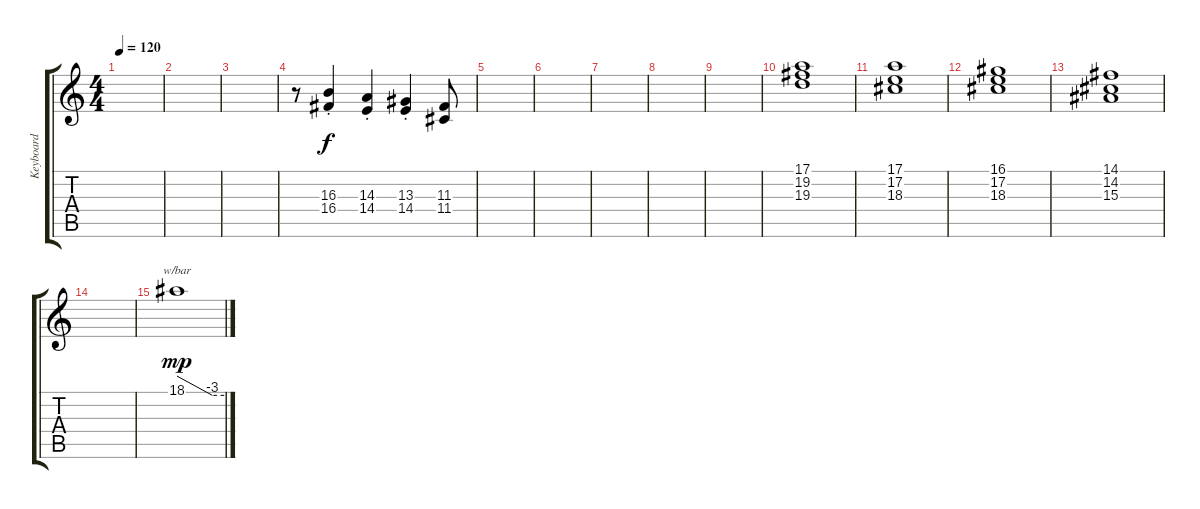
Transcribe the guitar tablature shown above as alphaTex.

\track ("Keyboard" "Keyboard") {instrument fx1rain}
\staff {score tabs}
\tuning (E4 B3 G3 D3 A2 E2) {hide}
\ts (4 4)
\tempo 120
\clef g2
\ks c
|
|
|
r.8{balance 8 instrument lead5charang} (16.3{st} 16.4{st}).4 (14.3{st} 14.4{st}).4 (13.3{st} 14.4{st}).4 (11.3 11.4).8 |
|
|
|
|
|
(17.1 19.2 19.3).1{instrument churchorgan} |
(17.1 17.2 18.3).1 |
(16.1 17.2 18.3).1 |
(14.1 14.2 15.3).1{volume 0} |
|
18.1.1{tbe (custom default 0 0 45 -12 60 -12) dy mp volume 10 instrument fx1rain}
